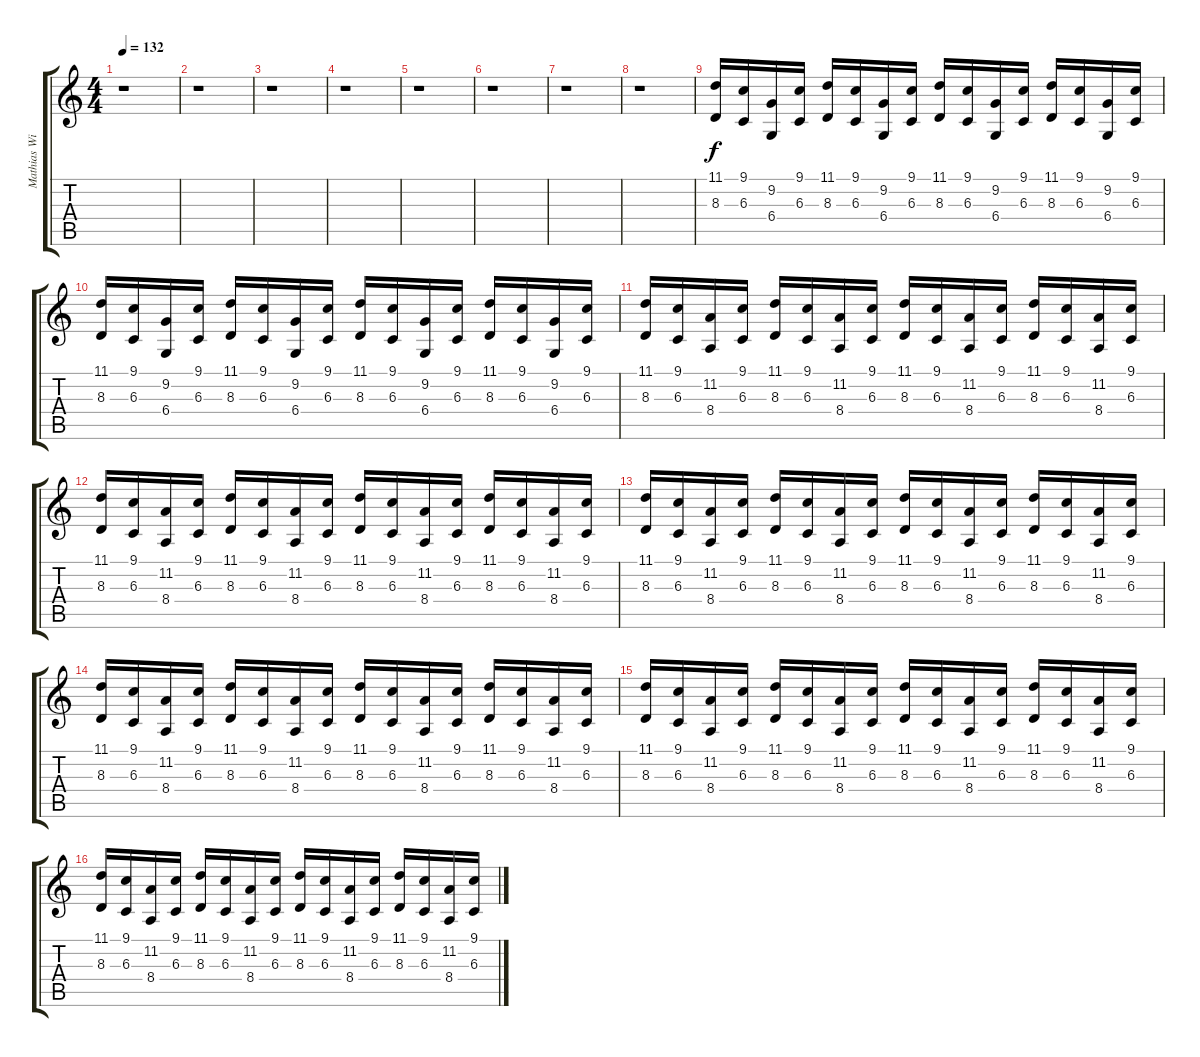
\track ("Mathias Wiesner" "Mathias Wi") {instrument harpsichord}
\staff {score tabs}
\tuning (Eb4 Bb3 Gb3 Db3 Ab2 Eb2) {hide}
\ts (4 4)
\tempo 132
\clef g2
\ks c
r.1{dy f} |
r.1 |
r.1 |
r.1 |
r.1 |
r.1 |
r.1 |
r.1 |
(11.1 8.3).16{volume 7} (9.1 6.3).16 (9.2 6.4).16 (9.1 6.3).16 (11.1 8.3).16 (9.1 6.3).16 (9.2 6.4).16 (9.1 6.3).16 (11.1 8.3).16 (9.1 6.3).16 (9.2 6.4).16 (9.1 6.3).16 (11.1 8.3).16 (9.1 6.3).16 (9.2 6.4).16 (9.1 6.3).16 |
(11.1 8.3).16 (9.1 6.3).16 (9.2 6.4).16 (9.1 6.3).16 (11.1 8.3).16 (9.1 6.3).16 (9.2 6.4).16 (9.1 6.3).16 (11.1 8.3).16 (9.1 6.3).16 (9.2 6.4).16 (9.1 6.3).16 (11.1 8.3).16 (9.1 6.3).16 (9.2 6.4).16 (9.1 6.3).16 |
(11.1 8.3).16 (9.1 6.3).16 (11.2 8.4).16 (9.1 6.3).16 (11.1 8.3).16 (9.1 6.3).16 (11.2 8.4).16 (9.1 6.3).16 (11.1 8.3).16 (9.1 6.3).16 (11.2 8.4).16 (9.1 6.3).16 (11.1 8.3).16 (9.1 6.3).16 (11.2 8.4).16 (9.1 6.3).16 |
(11.1 8.3).16 (9.1 6.3).16 (11.2 8.4).16 (9.1 6.3).16 (11.1 8.3).16 (9.1 6.3).16 (11.2 8.4).16 (9.1 6.3).16 (11.1 8.3).16 (9.1 6.3).16 (11.2 8.4).16 (9.1 6.3).16 (11.1 8.3).16 (9.1 6.3).16 (11.2 8.4).16 (9.1 6.3).16 |
(11.1 8.3).16 (9.1 6.3).16 (11.2 8.4).16 (9.1 6.3).16 (11.1 8.3).16 (9.1 6.3).16 (11.2 8.4).16 (9.1 6.3).16 (11.1 8.3).16 (9.1 6.3).16 (11.2 8.4).16 (9.1 6.3).16 (11.1 8.3).16 (9.1 6.3).16 (11.2 8.4).16 (9.1 6.3).16 |
(11.1 8.3).16 (9.1 6.3).16 (11.2 8.4).16 (9.1 6.3).16 (11.1 8.3).16 (9.1 6.3).16 (11.2 8.4).16 (9.1 6.3).16 (11.1 8.3).16 (9.1 6.3).16 (11.2 8.4).16 (9.1 6.3).16 (11.1 8.3).16 (9.1 6.3).16 (11.2 8.4).16 (9.1 6.3).16 |
(11.1 8.3).16 (9.1 6.3).16 (11.2 8.4).16 (9.1 6.3).16 (11.1 8.3).16 (9.1 6.3).16 (11.2 8.4).16 (9.1 6.3).16 (11.1 8.3).16 (9.1 6.3).16 (11.2 8.4).16 (9.1 6.3).16 (11.1 8.3).16 (9.1 6.3).16 (11.2 8.4).16 (9.1 6.3).16 |
(11.1 8.3).16 (9.1 6.3).16 (11.2 8.4).16 (9.1 6.3).16 (11.1 8.3).16 (9.1 6.3).16 (11.2 8.4).16 (9.1 6.3).16 (11.1 8.3).16 (9.1 6.3).16 (11.2 8.4).16 (9.1 6.3).16 (11.1 8.3).16 (9.1 6.3).16 (11.2 8.4).16 (9.1 6.3).16
